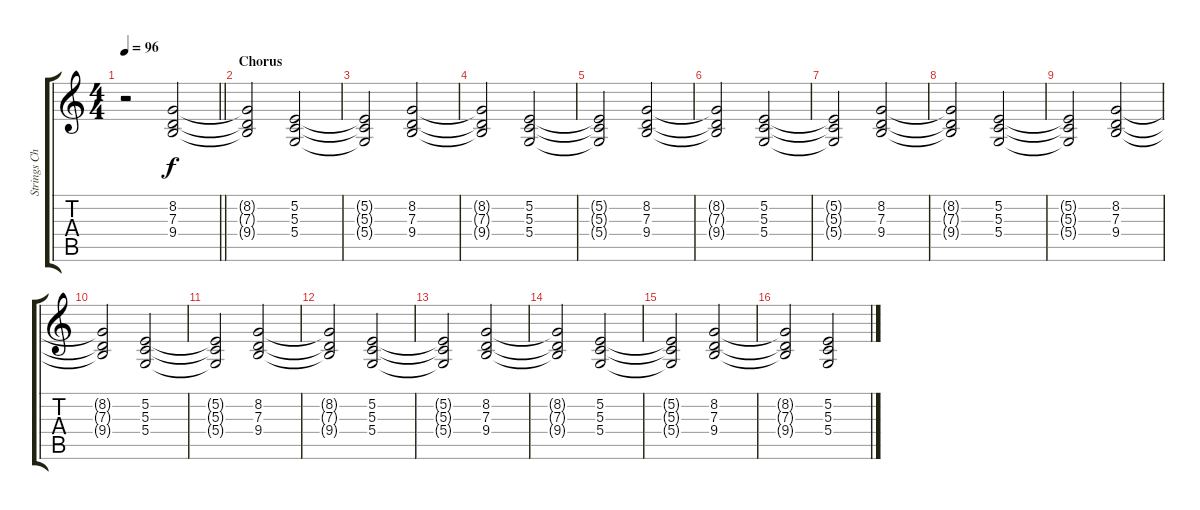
\track ("Strings Chords" "Strings Ch") {instrument stringensemble1}
\staff {score tabs}
\tuning (E4 B3 G3 D3 A2 E2) {hide}
\ts (4 4)
\tempo 96
\clef g2
\barLineRight lightlight
\ks c
r.2{dy f} (8.2 7.3 9.4).2 |
\section ("" "Chorus")
(8.2{t} 7.3{t} 9.4{t}).2 (5.2 5.3 5.4).2 |
(5.2{t} 5.3{t} 5.4{t}).2 (8.2 7.3 9.4).2 |
(8.2{t} 7.3{t} 9.4{t}).2 (5.2 5.3 5.4).2 |
(5.2{t} 5.3{t} 5.4{t}).2 (8.2 7.3 9.4).2 |
(8.2{t} 7.3{t} 9.4{t}).2 (5.2 5.3 5.4).2 |
(5.2{t} 5.3{t} 5.4{t}).2 (8.2 7.3 9.4).2 |
(8.2{t} 7.3{t} 9.4{t}).2 (5.2 5.3 5.4).2 |
(5.2{t} 5.3{t} 5.4{t}).2 (8.2 7.3 9.4).2 |
(8.2{t} 7.3{t} 9.4{t}).2 (5.2 5.3 5.4).2 |
(5.2{t} 5.3{t} 5.4{t}).2 (8.2 7.3 9.4).2 |
(8.2{t} 7.3{t} 9.4{t}).2 (5.2 5.3 5.4).2 |
(5.2{t} 5.3{t} 5.4{t}).2 (8.2 7.3 9.4).2 |
(8.2{t} 7.3{t} 9.4{t}).2 (5.2 5.3 5.4).2 |
(5.2{t} 5.3{t} 5.4{t}).2 (8.2 7.3 9.4).2 |
(8.2{t} 7.3{t} 9.4{t}).2 (5.2 5.3 5.4).2
